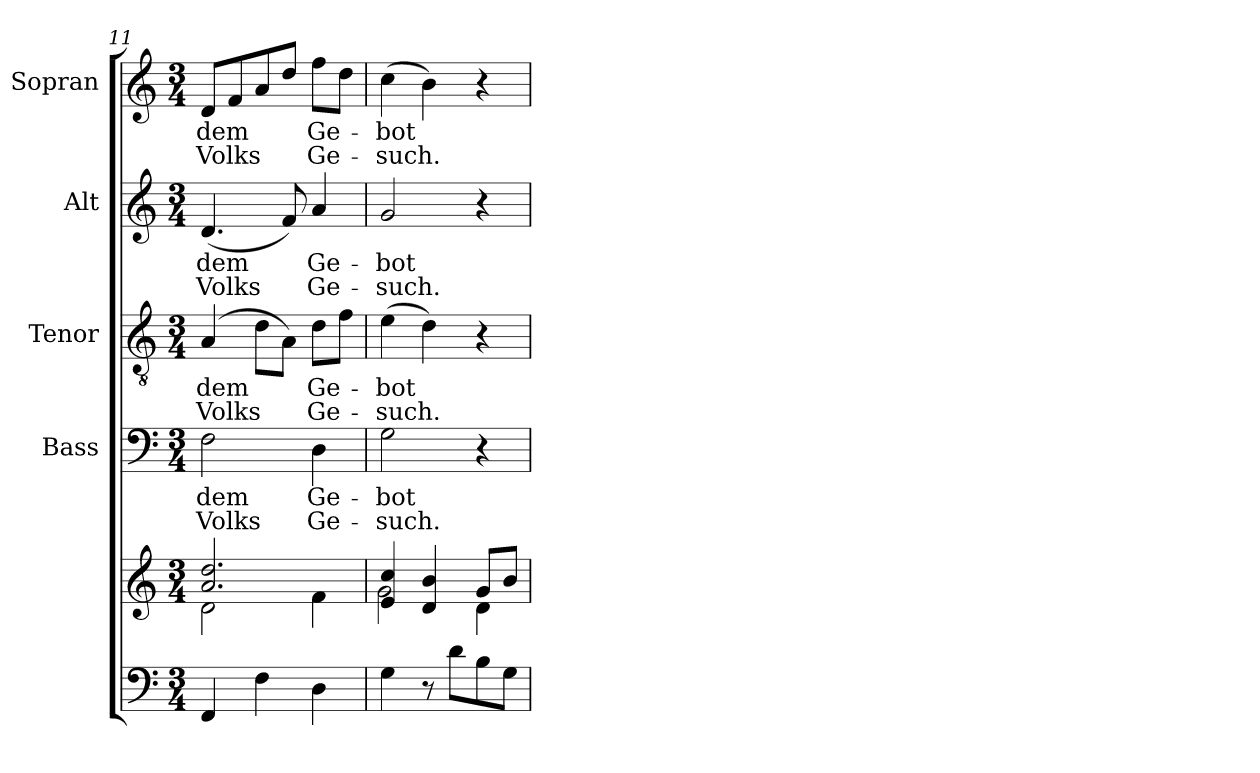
**kern	**kern	**kern	**text	**text	**kern	**text	**text	**kern	**text	**text	**kern	**text	**text
*part5	*part5	*part4	*part4	*part4	*part3	*part3	*part3	*part2	*part2	*part2	*part1	*part1	*part1
*staff6	*staff5	*staff4	*staff4	*staff4	*staff3	*staff3	*staff3	*staff2	*staff2	*staff2	*staff1	*staff1	*staff1
*	*	*I"Bass	*	*	*I"Tenor	*	*	*I"Alt	*	*	*I"Sopran	*	*
*	*	*I'B.	*	*	*I'T.	*	*	*I'A.	*	*	*I'S.	*	*
*clefF4	*clefG2	*clefF4	*	*	*clefGv2	*	*	*clefG2	*	*	*clefG2	*	*
*k[]	*k[]	*k[]	*	*	*k[]	*	*	*k[]	*	*	*k[]	*	*
*C:	*C:	*C:	*	*	*C:	*	*	*C:	*	*	*C:	*	*
*M3/4	*M3/4	*M3/4	*	*	*M3/4	*	*	*M3/4	*	*	*M3/4	*	*
=11	=11	=11	=11	=11	=11	=11	=11	=11	=11	=11	=11	=11	=11
*	*^	*	*	*	*	*	*	*	*	*	*	*	*
!	!	!	!	!LO:LY:b	!LO:LY:b	!	!LO:LY:b	!LO:LY:b	!	!LO:LY:b	!LO:LY:b	!	!LO:LY:b	!LO:LY:b
4FF/	2.a/ 2.dd/	2d\	2F\	dem	Volks	(4A/	dem	Volks	(<4.d/	dem	Volks	8d/L	dem	Volks
.	.	.	.	.	.	.	.	.	.	.	.	8f/	.	.
4F\	.	.	.	.	.	8d\L	.	.	.	.	.	8a/	.	.
.	.	.	.	.	.	8A\J)	.	.	8f/)	.	.	8dd/J	.	.
!	!	!	!	!LO:LY:b	!LO:LY:b	!	!LO:LY:b	!LO:LY:b	!	!LO:LY:b	!LO:LY:b	!	!LO:LY:b	!LO:LY:b
4D\	.	4f\	4D\	Ge-	Ge-	8d\L	Ge-	Ge-	4a/	Ge-	Ge-	8ff\L	Ge-	Ge-
.	.	.	.	.	.	8f\J	.	.	.	.	.	8dd\J	.	.
!!LO:LB:g=z
=12	=12	=12	=12	=12	=12	=12	=12	=12	=12	=12	=12	=12	=12	=12
!	!	!	!	!LO:LY:b	!LO:LY:b	!	!LO:LY:b	!LO:LY:b	!	!LO:LY:b	!LO:LY:b	!	!LO:LY:b	!LO:LY:b
4G\	4e/ 4cc/	2g\	2G\	-bot	-such.	(>4e\	-bot	-such.	2g/	-bot	-such.	(>4cc\	-bot	-such.
8r	4d/ 4b/	.	.	.	.	4d\)	.	.	.	.	.	4b\)	.	.
8d\L	.	.	.	.	.	.	.	.	.	.	.	.	.	.
8B\	8g/L	4d\	4r	.	.	4r	.	.	4r	.	.	4r	.	.
8G\J	8b/J	.	.	.	.	.	.	.	.	.	.	.	.	.
*	*v	*v	*	*	*	*	*	*	*	*	*	*	*	*
=	=	=	=	=	=	=	=	=	=	=	=	=	=
*-	*-	*-	*-	*-	*-	*-	*-	*-	*-	*-	*-	*-	*-
